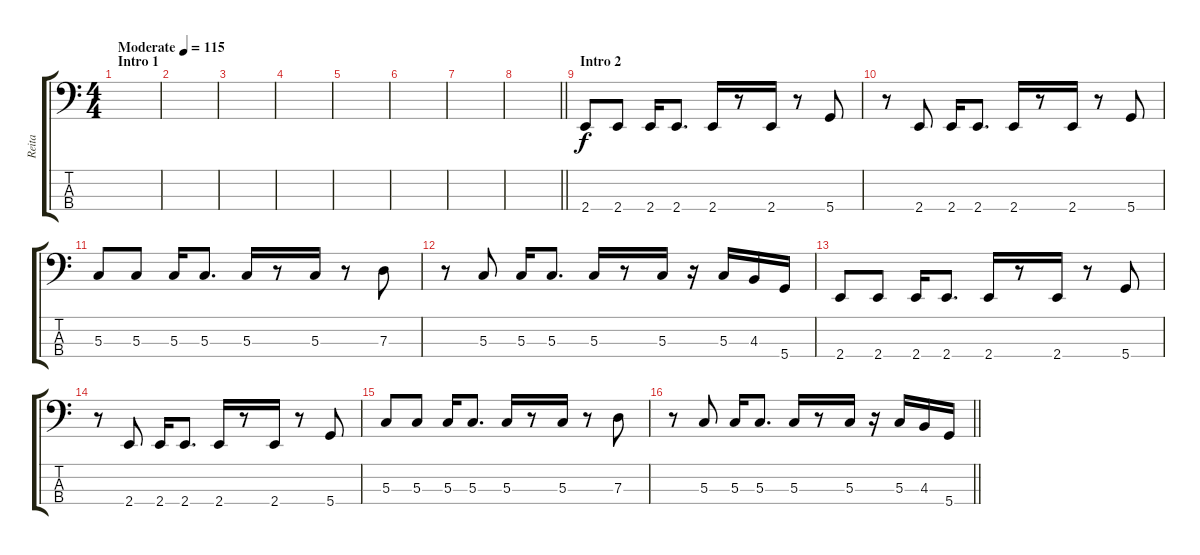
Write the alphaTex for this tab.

\track ("Reita" "Reita") {instrument electricbassfinger}
\staff {score tabs}
\tuning (F2 C2 G1 D1) {hide}
\ts (4 4)
\section ("" "Intro 1")
\tempo (115 "Moderate")
\clef f4
\ks c
|
|
|
|
|
|
|
\barLineRight lightlight
|
\section ("" "Intro 2")
2.4.8 2.4.8 2.4.16 2.4.8{d} 2.4.16 r.8 2.4.16 r.8 5.4.8 |
r.8 2.4.8 2.4.16 2.4.8{d} 2.4.16 r.8 2.4.16 r.8 5.4.8 |
5.3.8 5.3.8 5.3.16 5.3.8{d} 5.3.16 r.8 5.3.16 r.8 7.3.8 |
r.8 5.3.8 5.3.16 5.3.8{d} 5.3.16 r.8 5.3.16 r.16 5.3.16 4.3.16 5.4.16 |
2.4.8 2.4.8 2.4.16 2.4.8{d} 2.4.16 r.8 2.4.16 r.8 5.4.8 |
r.8 2.4.8 2.4.16 2.4.8{d} 2.4.16 r.8 2.4.16 r.8 5.4.8 |
5.3.8 5.3.8 5.3.16 5.3.8{d} 5.3.16 r.8 5.3.16 r.8 7.3.8 |
\barLineRight lightlight
r.8 5.3.8 5.3.16 5.3.8{d} 5.3.16 r.8 5.3.16 r.16 5.3.16 4.3.16 5.4.16
